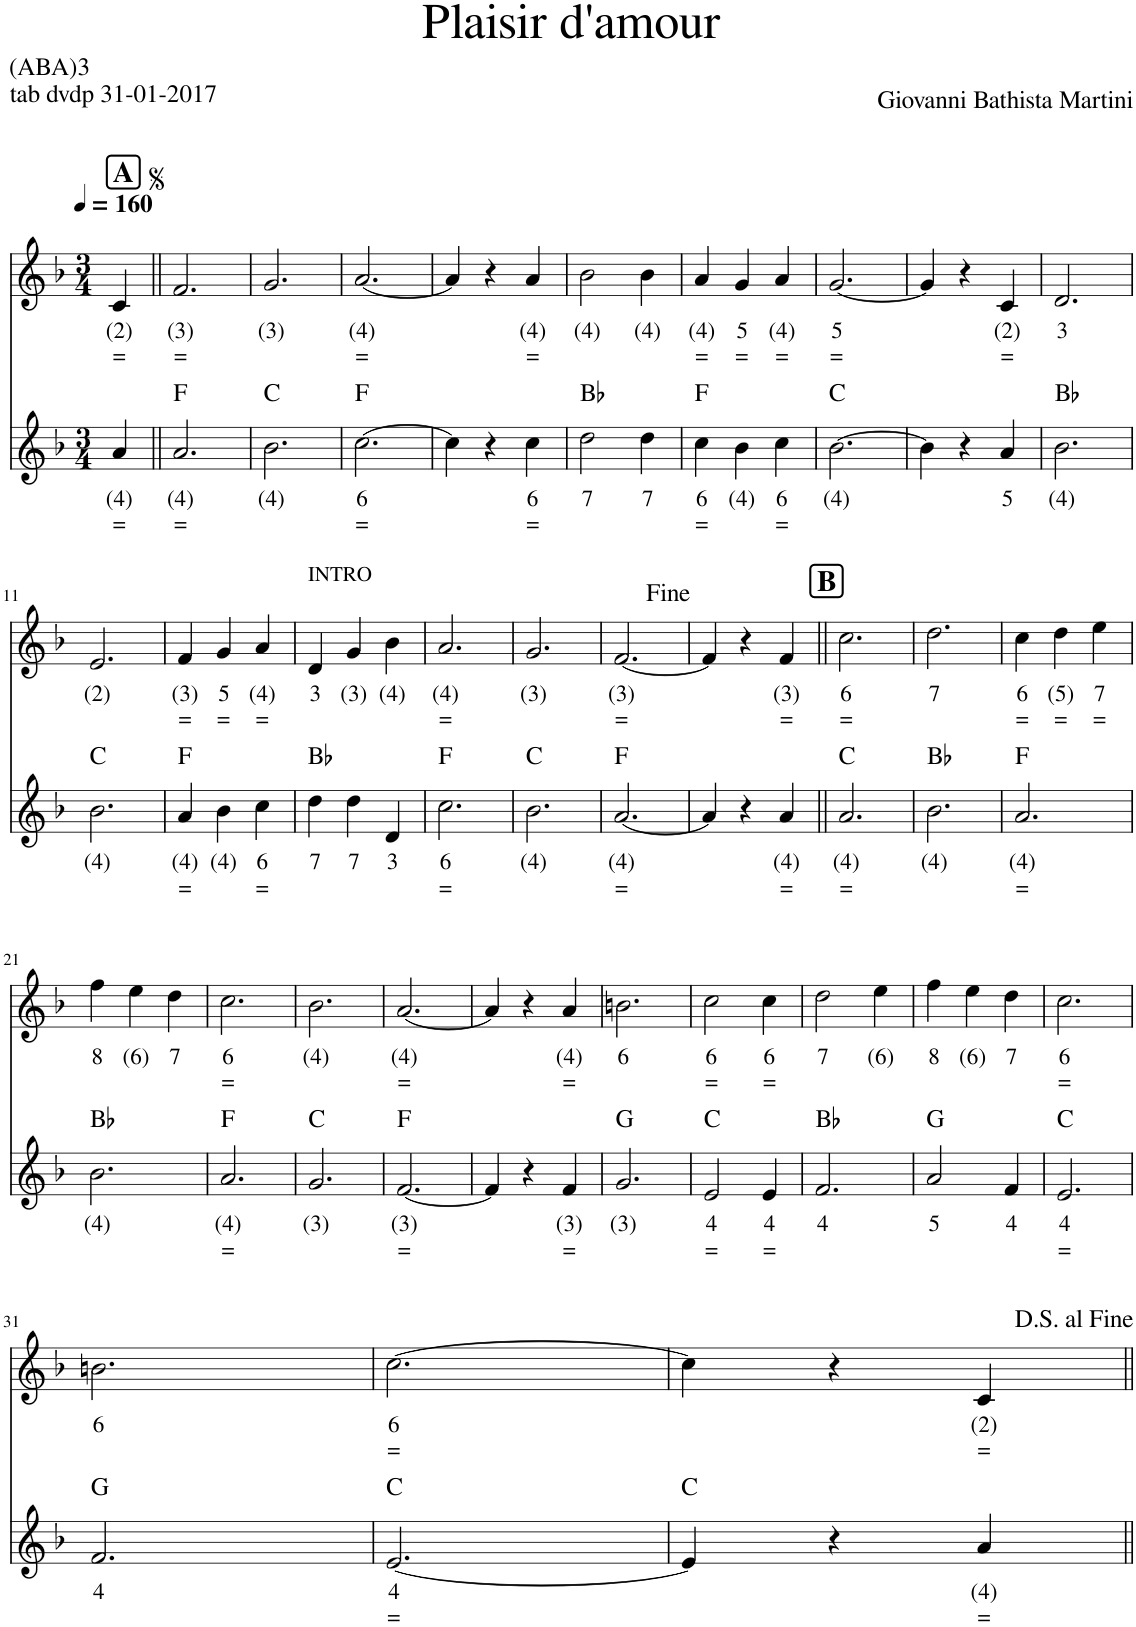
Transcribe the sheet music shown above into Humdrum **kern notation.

**kern	**text	**text	**harte	**kern	**text	**text
*part2	*part2	*part2	*part2	*part1	*part1	*part1
*staff2	*staff2	*staff2	*	*staff1	*staff1	*staff1
*I"Stem	*	*	*	*I"Stem	*	*
*clefG2	*	*	*	*clefG2	*	*
*k[b-]	*	*	*	*k[b-]	*	*
*M3/4	*	*	*	*M3/4	*	*
*MM160	*	*	*	*MM160	*	*
!!LO:REH:place=s1:a:B:cj:fs=14:t=A
=1	=1	=1	=1	=1	=1	=1
!	!LO:LY:b	!LO:LY:b	!	!	!LO:LY:b	!LO:LY:b
4a/	(4)	=	.	4c/	(2)	=
=2||	=2||	=2||	=2||	=2||	=2||	=2||
!	!LO:LY:b	!LO:LY:b	!	!	!LO:LY:b	!LO:LY:b
2.a/	(4)	=	F:maj	2.f/	(3)	=
=3	=3	=3	=3	=3	=3	=3
!	!LO:LY:b	!	!	!	!LO:LY:b	!
2.b-\	(4)	.	C:maj	2.g/	(3)	.
=4	=4	=4	=4	=4	=4	=4
!	!LO:LY:b	!LO:LY:b	!	!	!LO:LY:b	!LO:LY:b
[2.cc\	6	=	F:maj	[2.a/	(4)	=
=5	=5	=5	=5	=5	=5	=5
4cc\]	.	.	.	4a/]	.	.
4r	.	.	.	4r	.	.
!	!LO:LY:b	!LO:LY:b	!	!	!LO:LY:b	!LO:LY:b
4cc\	6	=	.	4a/	(4)	=
=6	=6	=6	=6	=6	=6	=6
!	!LO:LY:b	!	!	!	!LO:LY:b	!
2dd\	7	.	Bb:maj	2b-\	(4)	.
!	!LO:LY:b	!	!	!	!LO:LY:b	!
4dd\	7	.	.	4b-\	(4)	.
=7	=7	=7	=7	=7	=7	=7
!	!LO:LY:b	!LO:LY:b	!	!	!LO:LY:b	!LO:LY:b
4cc\	6	=	F:maj	4a/	(4)	=
!	!LO:LY:b	!	!	!	!LO:LY:b	!LO:LY:b
4b-\	(4)	.	.	4g/	5	=
!	!LO:LY:b	!LO:LY:b	!	!	!LO:LY:b	!LO:LY:b
4cc\	6	=	.	4a/	(4)	=
=8	=8	=8	=8	=8	=8	=8
!	!LO:LY:b	!	!	!	!LO:LY:b	!LO:LY:b
[2.b-\	(4)	.	C:maj	[2.g/	5	=
=9	=9	=9	=9	=9	=9	=9
4b-\]	.	.	.	4g/]	.	.
4r	.	.	.	4r	.	.
!	!LO:LY:b	!	!	!	!LO:LY:b	!LO:LY:b
4a/	5	.	.	4c/	(2)	=
=10	=10	=10	=10	=10	=10	=10
!	!LO:LY:b	!	!	!	!LO:LY:b	!
2.b-\	(4)	.	Bb:maj	2.d/	3	.
!!LO:LB:g=z
=11	=11	=11	=11	=11	=11	=11
!	!LO:LY:b	!	!	!	!LO:LY:b	!
2.b-\	(4)	.	C:maj	2.e/	(2)	.
=12	=12	=12	=12	=12	=12	=12
!	!LO:LY:b	!LO:LY:b	!	!	!LO:LY:b	!LO:LY:b
4a/	(4)	=	F:maj	4f/	(3)	=
!	!LO:LY:b	!	!	!	!LO:LY:b	!LO:LY:b
4b-\	(4)	.	.	4g/	5	=
!	!LO:LY:b	!LO:LY:b	!	!	!LO:LY:b	!LO:LY:b
4cc\	6	=	.	4a/	(4)	=
=13	=13	=13	=13	=13	=13	=13
!	!	!	!	!LO:TX:a:t=INTRO	!	!
!	!LO:LY:b	!	!	!	!LO:LY:b	!
4dd\	7	.	Bb:maj	4d/	3	.
!	!LO:LY:b	!	!	!	!LO:LY:b	!
4dd\	7	.	.	4g/	(3)	.
!	!LO:LY:b	!	!	!	!LO:LY:b	!
4d/	3	.	.	4b-\	(4)	.
=14	=14	=14	=14	=14	=14	=14
!	!LO:LY:b	!LO:LY:b	!	!	!LO:LY:b	!LO:LY:b
2.cc\	6	=	F:maj	2.a/	(4)	=
=15	=15	=15	=15	=15	=15	=15
!	!LO:LY:b	!	!	!	!LO:LY:b	!
2.b-\	(4)	.	C:maj	2.g/	(3)	.
=16	=16	=16	=16	=16	=16	=16
!	!LO:LY:b	!LO:LY:b	!	!	!LO:LY:b	!LO:LY:b
[2.a/	(4)	=	F:maj	[2.f/	(3)	=
=17	=17	=17	=17	=17	=17	=17
4a/]	.	.	.	4f/]	.	.
4r	.	.	.	4r	.	.
!	!LO:LY:b	!LO:LY:b	!	!	!LO:LY:b	!LO:LY:b
4a/	(4)	=	.	4f/	(3)	=
!!LO:REH:place=s1:a:B:cj:fs=14:t=B
=18||	=18||	=18||	=18||	=18||	=18||	=18||
!	!LO:LY:b	!LO:LY:b	!	!	!LO:LY:b	!LO:LY:b
2.a/	(4)	=	C:maj	2.cc\	6	=
=19	=19	=19	=19	=19	=19	=19
!	!LO:LY:b	!	!	!	!LO:LY:b	!
2.b-\	(4)	.	Bb:maj	2.dd\	7	.
=20	=20	=20	=20	=20	=20	=20
!	!LO:LY:b	!LO:LY:b	!	!	!LO:LY:b	!LO:LY:b
2.a/	(4)	=	F:maj	4cc\	6	=
!	!	!	!	!	!LO:LY:b	!LO:LY:b
.	.	.	.	4dd\	(5)	=
!	!	!	!	!	!LO:LY:b	!LO:LY:b
.	.	.	.	4ee\	7	=
!!LO:LB:g=z
=21	=21	=21	=21	=21	=21	=21
!	!LO:LY:b	!	!	!	!LO:LY:b	!
2.b-\	(4)	.	Bb:maj	4ff\	8	.
!	!	!	!	!	!LO:LY:b	!
.	.	.	.	4ee\	(6)	.
!	!	!	!	!	!LO:LY:b	!
.	.	.	.	4dd\	7	.
=22	=22	=22	=22	=22	=22	=22
!	!LO:LY:b	!LO:LY:b	!	!	!LO:LY:b	!LO:LY:b
2.a/	(4)	=	F:maj	2.cc\	6	=
=23	=23	=23	=23	=23	=23	=23
!	!LO:LY:b	!	!	!	!LO:LY:b	!
2.g/	(3)	.	C:maj	2.b-\	(4)	.
=24	=24	=24	=24	=24	=24	=24
!	!LO:LY:b	!LO:LY:b	!	!	!LO:LY:b	!LO:LY:b
[2.f/	(3)	=	F:maj	[2.a/	(4)	=
=25	=25	=25	=25	=25	=25	=25
4f/]	.	.	.	4a/]	.	.
4r	.	.	.	4r	.	.
!	!LO:LY:b	!LO:LY:b	!	!	!LO:LY:b	!LO:LY:b
4f/	(3)	=	.	4a/	(4)	=
=26	=26	=26	=26	=26	=26	=26
!	!LO:LY:b	!	!	!	!LO:LY:b	!
2.g/	(3)	.	G:maj	2.bn\	6	.
=27	=27	=27	=27	=27	=27	=27
!	!LO:LY:b	!LO:LY:b	!	!	!LO:LY:b	!LO:LY:b
2e/	4	=	C:maj	2cc\	6	=
!	!LO:LY:b	!LO:LY:b	!	!	!LO:LY:b	!LO:LY:b
4e/	4	=	.	4cc\	6	=
=28	=28	=28	=28	=28	=28	=28
!	!LO:LY:b	!	!	!	!LO:LY:b	!
2.f/	4	.	Bb:maj	2dd\	7	.
!	!	!	!	!	!LO:LY:b	!
.	.	.	.	4ee\	(6)	.
=29	=29	=29	=29	=29	=29	=29
!	!LO:LY:b	!	!	!	!LO:LY:b	!
2a/	5	.	G:maj	4ff\	8	.
!	!	!	!	!	!LO:LY:b	!
.	.	.	.	4ee\	(6)	.
!	!LO:LY:b	!	!	!	!LO:LY:b	!
4f/	4	.	.	4dd\	7	.
=30	=30	=30	=30	=30	=30	=30
!	!LO:LY:b	!LO:LY:b	!	!	!LO:LY:b	!LO:LY:b
2.e/	4	=	C:maj	2.cc\	6	=
!!LO:LB:g=z
=31	=31	=31	=31	=31	=31	=31
!	!LO:LY:b	!	!	!	!LO:LY:b	!
2.f/	4	.	G:maj	2.bn\	6	.
=32	=32	=32	=32	=32	=32	=32
!	!LO:LY:b	!LO:LY:b	!	!	!LO:LY:b	!LO:LY:b
[2.e/	4	=	C:maj	[2.cc\	6	=
=33	=33	=33	=33	=33	=33	=33
4e/]	.	.	C:maj	4cc\]	.	.
4r	.	.	.	4r	.	.
!	!LO:LY:b	!LO:LY:b	!	!	!LO:LY:b	!LO:LY:b
4a/	(4)	=	.	4c/	(2)	=
=||	=||	=||	=||	=||	=||	=||
*-	*-	*-	*-	*-	*-	*-
